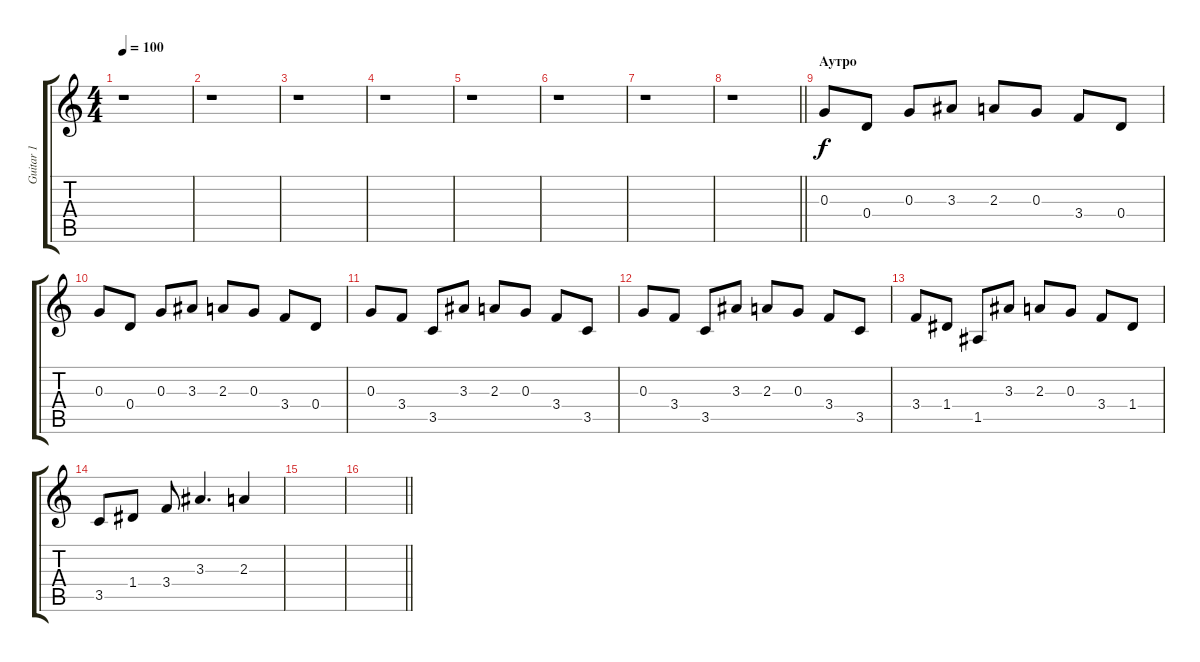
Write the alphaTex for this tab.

\track ("Guitar 1" "Guitar 1") {instrument electricguitarclean}
\staff {score tabs}
\tuning (E4 B3 G3 D3 A2 E2) {hide}
\ts (4 4)
\tempo 100
\clef g2
\ks c
r.1{dy f} |
r.1 |
r.1 |
r.1 |
r.1 |
r.1 |
r.1 |
\barLineRight lightlight
r.1 |
\section ("" "Аутро")
0.3.8{instrument electricguitarclean} 0.4.8 0.3.8 3.3.8 2.3.8 0.3.8 3.4.8 0.4.8 |
0.3.8 0.4.8 0.3.8 3.3.8 2.3.8 0.3.8 3.4.8 0.4.8 |
0.3.8 3.4.8 3.5.8 3.3.8 2.3.8 0.3.8 3.4.8 3.5.8 |
0.3.8 3.4.8 3.5.8 3.3.8 2.3.8 0.3.8 3.4.8 3.5.8 |
3.4.8 1.4.8 1.5.8 3.3.8 2.3.8 0.3.8 3.4.8 1.4.8 |
3.5.8 1.4.8 3.4.8 3.3.4{d} 2.3.4 |
|
\barLineRight lightlight
